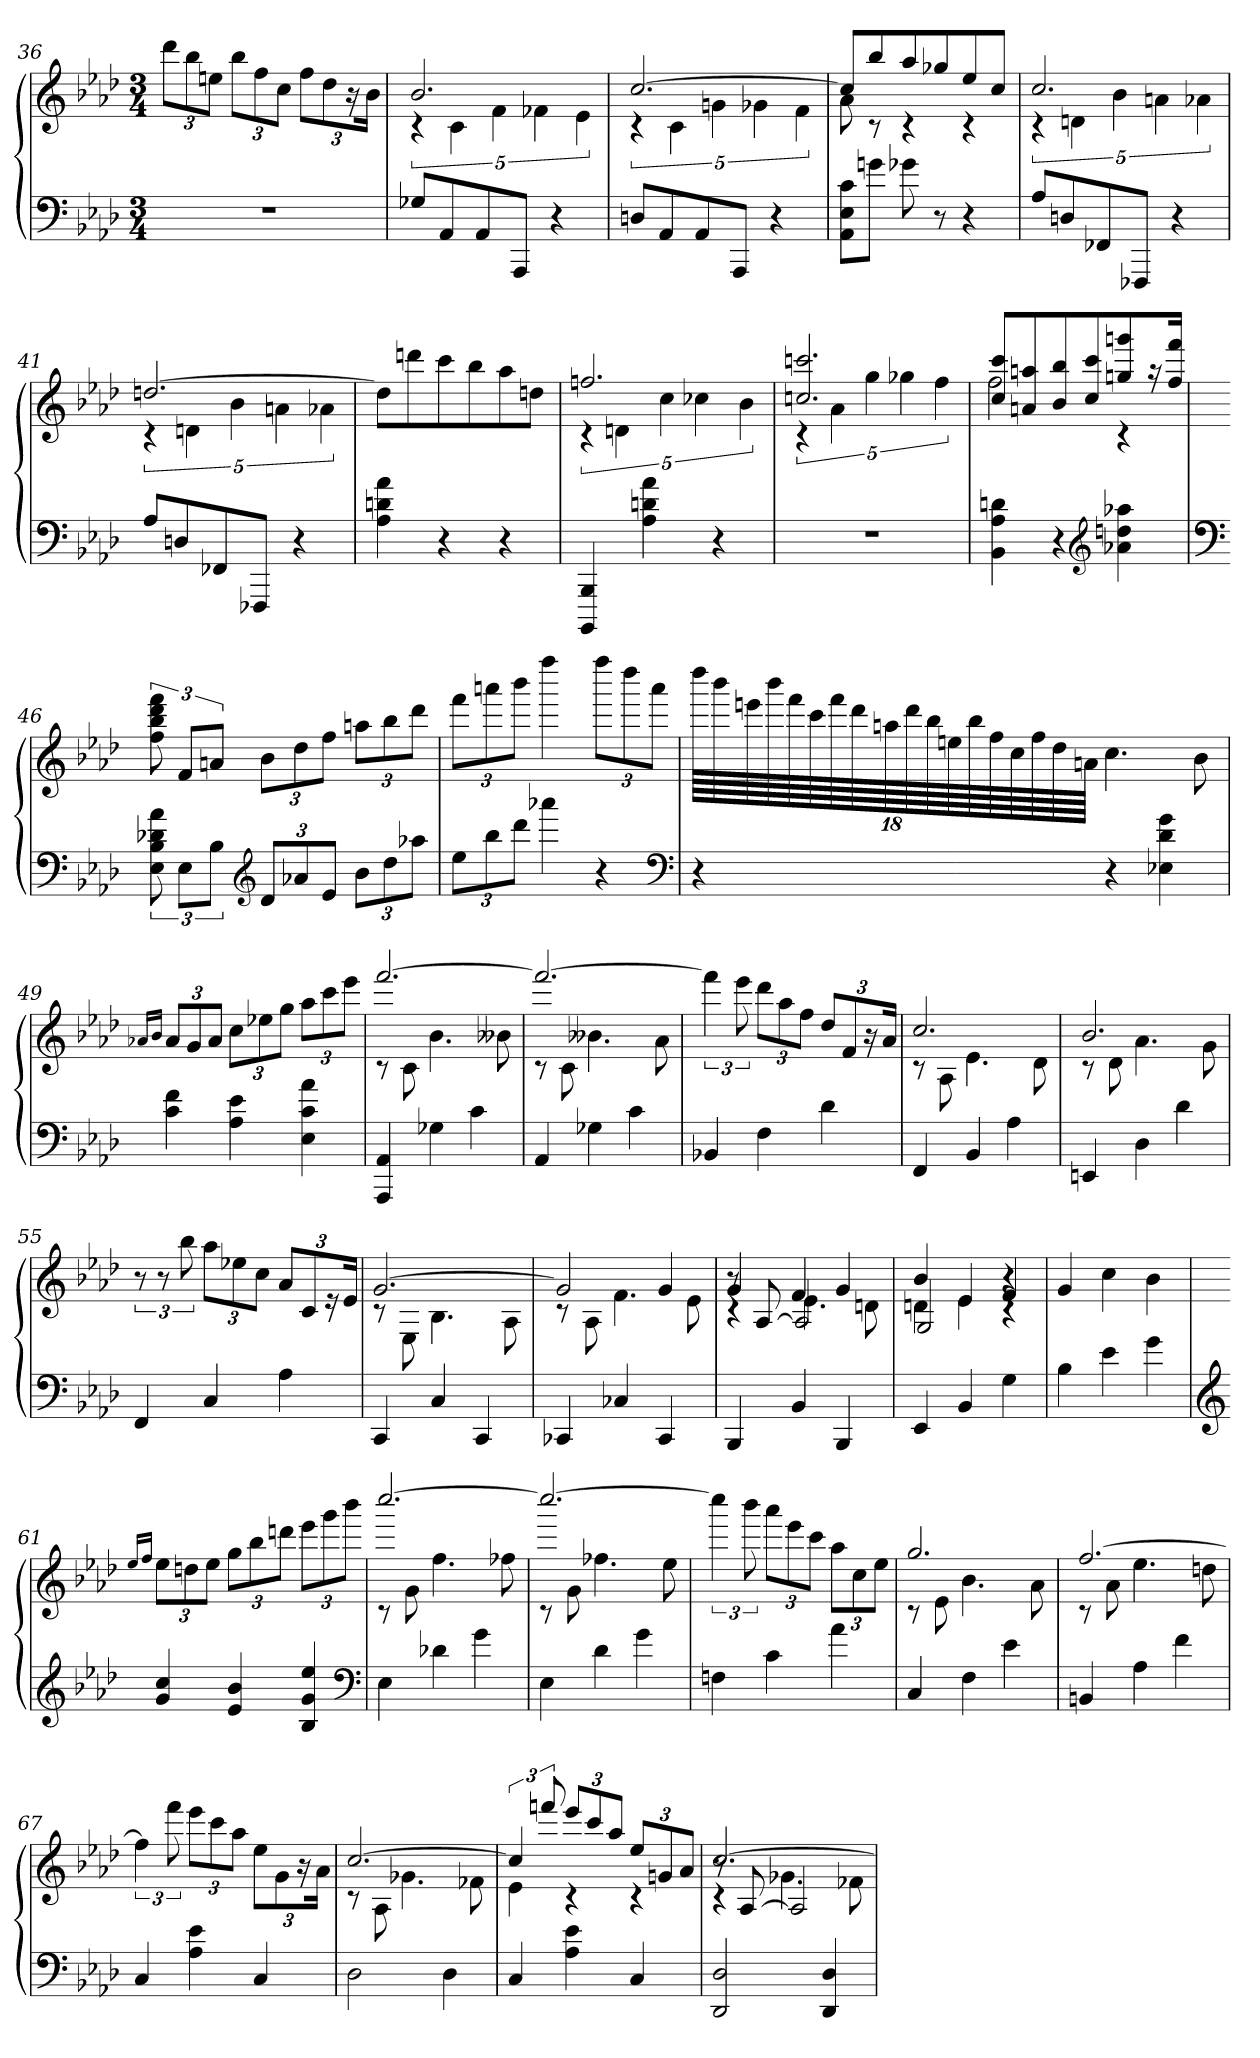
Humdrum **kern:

**kern	**kern
*part1	*part1
*staff2	*staff1
*clefF4	*clefG2
*k[b-e-a-d-]	*k[b-e-a-d-]
*A-:	*A-:
*M3/4	*M3/4
=36	=36
2.r	12ddd-L
.	12bb-
.	12eenJ
.	12bb-L
.	12ff
.	12ccJ
.	12ffL
.	12dd-
.	24r
.	24b-Jk
=37	=37
*	*^
8G-XL	2.b-	20%3rc
8AA-	.	.
.	.	20%3c
8AA-	.	.
.	.	20%3f
8AAA-J	.	.
.	.	20%3f-X
4r	.	.
.	.	20%3e-
=38	=38	=38
8DnL	[2.cc	20%3rc
8AA-	.	.
.	.	20%3c
8AA-	.	.
.	.	20%3gn
8AAA-J	.	.
.	.	20%3g-X
4r	.	.
.	.	20%3f
=39	=39	=39
8AA- 8E- 8cL	8ccL]	8a-
8gnJ	8bb-	8rc
8g-X	8aa-	4rc
8r	8gg-X	.
4r	8ee-	4rc
.	8ccJ	.
=40	=40	=40
8A-L	2.cc	20%3rc
8Dn	.	.
.	.	20%3dn
8FF-X	.	.
.	.	20%3b-
8FFF-XJ	.	.
.	.	20%3an
4r	.	.
.	.	20%3a-X
=41	=41	=41
8A-L	[2.ddn	20%3rc
8Dn	.	.
.	.	20%3dn
8FF-X	.	.
.	.	20%3b-
8FFF-XJ	.	.
.	.	20%3an
4r	.	.
.	.	20%3a-X
*	*v	*v
=42	=42
4A- 4dn 4a-	8ddL]
.	8dddn
4r	8ccc
.	8bb-
4r	8aa-
.	8ddnJ
=43	=43
*	*^
4BBBB- 4BBB-	2.ffn	20%3rc
.	.	20%3dn
4A- 4dn 4a-	.	.
.	.	20%3cc
.	.	20%3cc-X
4r	.	.
.	.	20%3b-
=44	=44	=44
2.r	2.ccn 2.cccn	20%3rc
.	.	20%3a-
.	.	20%3gg
.	.	20%3gg-X
.	.	20%3ff
=45	=45	=45
4BB- 4A- 4dn	8cc 8cccL	2ff
.	8an 8aan	.
4r	8b- 8bb-	.
.	8cc 8ccc	.
*clefG2	*	*
4a-X 4ddn 4aa-X	8ggn 8gggn	4rc
.	16r	.
.	16ff 16fffJk	.
*	*v	*v
=46	=46
*clefF4	*
12E- 12B- 12d-X 12a-	12ff 12bb- 12ddd- 12fff
12E-L	12fL
12B-J	12anJ
*clefG2	*
12d-L	12b-L
12a-X	12dd-
12e-J	12ffJ
12b-L	12aanL
12dd-	12bb-
12aa-XJ	12ddd-J
=47	=47
12ee-L	12fffL
12bb-	12aaan
12ddd-J	12bbb-J
4aaa-X	4ffff
4r	12ffffL
.	12dddd-
.	12aaaJ
*clefF4	*
=48	=48
4r	72dddd-LLLL
.	72bbb-
.	72eeen
.	72bbb-
.	72fff
.	72ccc
.	72fff
.	72ddd-
.	72aan
.	72ddd-
.	72bb-
.	72een
.	72bb-
.	72ff
.	72cc
.	72ff
.	72dd-
.	72anJJJJ
4r	4.cc
4E-X 4d- 4g	.
.	8b-
=49	=49
.	16qqa-X/LL
.	16qqb-/JJ
4c 4f	12a-L
.	12g
.	12a-J
4A- 4e-	12ccL
.	12ee-X
.	12ggJ
4E- 4c 4a-	12aa-L
.	12ccc
.	12eee-J
=50	=50
*	*^
4AAA- 4AA-	[2.fff	8rc
.	.	8c
4G-X	.	4.b-
4c	.	.
.	.	8b--X
=51	=51	=51
4AA-	2.fff_	8rc
.	.	8c
4G-X	.	4.b--X
4c	.	.
.	.	8a-
*	*v	*v
=52	=52
4BB-X	6fff]
.	12eee-
4F	12ddd-L
.	12aa-
.	12ffJ
4d-	12dd-L
.	12f
.	24r
.	24a-Jk
=53	=53
*	*^
4FF	2.cc	8rc
.	.	8A-
4BB-	.	4.e-
4A-	.	.
.	.	8d-
=54	=54	=54
4EEn	2.b-	8rc
.	.	8d-
4D-	.	4.a-
4d-	.	.
.	.	8g
*	*v	*v
=55	=55
4FF	12r
.	12r
.	12bb-
4C	12aa-L
.	12ee-X
.	12ccJ
4A-	12a-L
.	12c
.	24r
.	24e-Jk
=56	=56
*	*^
4CC	[2.g	8rc
.	.	8E-
4C	.	4.B-
4CC	.	.
.	.	8A-
=57	=57	=57
4CC-X	2g]	8rc
.	.	8A-
4C-X	.	4.f
4CC-	4g	.
.	.	8e-
=58	=58	=58
*	*	*^
4BBB-	4g	4rc	8r
.	.	.	[8A-/
4BB-	4f	4.e-	2A-/]
4BBB-	4g	.	.
.	.	8dn	.
=59	=59	=59	=59
4EE-	4b-	4dn	2G/
4BB-	4e-	4e-	.
4G	4f	4rc	4r
*	*v	*v	*v
=60	=60
4B-	4g
4e-	4cc
4g	4b-
=61	=61
*clefG2	*
.	16qqee-/LL
.	16qqff/JJ
4g 4cc	12ee-L
.	12ddn
.	12ee-J
4e- 4b-	12ggL
.	12bb-
.	12dddnJ
4B- 4g 4ee-	12eee-L
.	12ggg
.	12bbb-J
*clefF4	*
=62	=62
*	*^
4E-	[2.cccc	8rc
.	.	8g
4d-X	.	4.ff
4g	.	.
.	.	8ff-X
=63	=63	=63
4E-	2.cccc_	8rc
.	.	8g
4d-	.	4.ff-X
4g	.	.
.	.	8ee-
*	*v	*v
=64	=64
4Fn	6cccc]
.	12bbb-
4c	12aaa-L
.	12eee-
.	12cccJ
4a-	12aa-L
.	12cc
.	12ee-J
=65	=65
*	*^
4C	2.gg	8rc
.	.	8e-
4F	.	4.b-
4e-	.	.
.	.	8a-
=66	=66	=66
4BBn	[2.ff	8rc
.	.	8a-
4A-	.	4.ee-
4f	.	.
.	.	8ddn
*	*v	*v
=67	=67
4C	6ff]
.	12fff
4A- 4e-	12eee-L
.	12ccc
.	12aa-J
4C	12ee-L
.	12g
.	24r
.	24a-Jk
=68	=68
*	*^
2D-	[2.cc	8rc
.	.	8A-
.	.	4.g-X
4D-	.	.
.	.	8f-X
=69	=69	=69
4C	6cc]	4e-
.	12fffn	.
4A- 4e-	12eee-L	4rc
.	12ccc	.
.	12aa-J	.
4C	12ee-L	4rc
.	12gn	.
.	12a-J	.
=70	=70	=70
*	*	*^
2DD- 2D-	[2.cc	4rc	8r
.	.	.	[8A-/
.	.	4.g-X	2A-/]
4DD- 4D-	.	.	.
.	.	8f-X	.
*	*v	*v	*v
=	=
*-	*-
